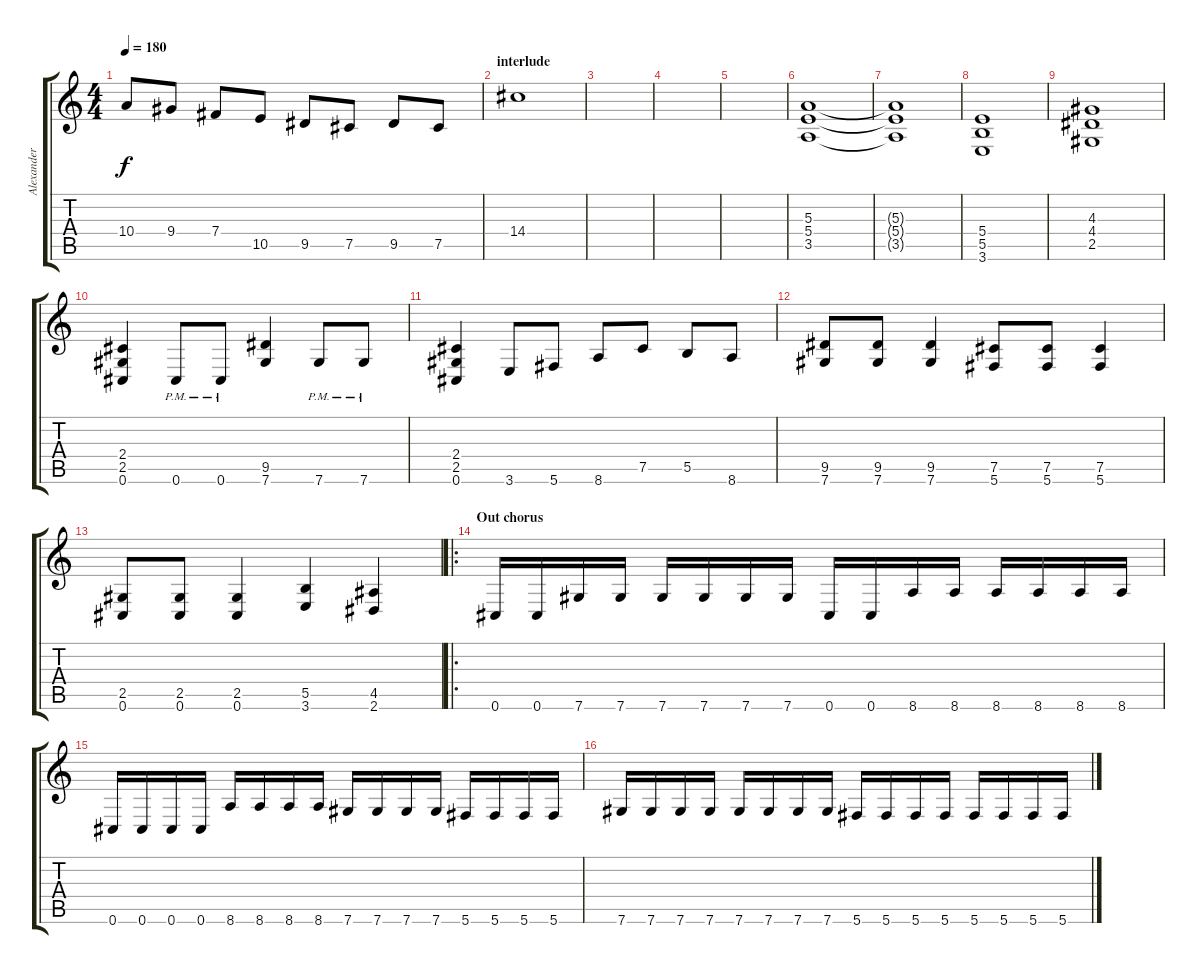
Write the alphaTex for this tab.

\track ("Alexander " "Alexander ") {instrument distortionguitar}
\staff {score tabs}
\tuning (Db4 Ab3 E3 B2 Gb2 Db2) {hide}
\ts (4 4)
\tempo 180
\clef g2
\ks c
10.4.8{dy f} 9.4.8 7.4.8 10.5.8 9.5.8 7.5.8 9.5.8 7.5.8 |
\section ("" "interlude")
14.4.1 |
|
|
|
(5.3 5.4 3.5).1 |
(5.3{t} 5.4{t} 3.5{t}).1 |
(5.4 5.5 3.6).1 |
(4.3 4.4 2.5).1 |
(2.4 2.5 0.6).4 0.6{pm}.8 0.6{pm}.8 (9.5 7.6).4 7.6{pm}.8 7.6{pm}.8 |
(2.4 2.5 0.6).4 3.6.8 5.6.8 8.6.8 7.5.8 5.5.8 8.6.8 |
(9.5 7.6).8 (9.5 7.6).8 (9.5 7.6).4 (7.5 5.6).8 (7.5 5.6).8 (7.5 5.6).4 |
(2.5 0.6).8 (2.5 0.6).8 (2.5 0.6).4 (5.5 3.6).4 (4.5 2.6).4 |
\ro
\section ("" "Out chorus")
0.6.16 0.6.16 7.6.16 7.6.16 7.6.16 7.6.16 7.6.16 7.6.16 0.6.16 0.6.16 8.6.16 8.6.16 8.6.16 8.6.16 8.6.16 8.6.16 |
0.6.16 0.6.16 0.6.16 0.6.16 8.6.16 8.6.16 8.6.16 8.6.16 7.6.16 7.6.16 7.6.16 7.6.16 5.6.16 5.6.16 5.6.16 5.6.16 |
7.6.16 7.6.16 7.6.16 7.6.16 7.6.16 7.6.16 7.6.16 7.6.16 5.6.16 5.6.16 5.6.16 5.6.16 5.6.16 5.6.16 5.6.16 5.6.16
